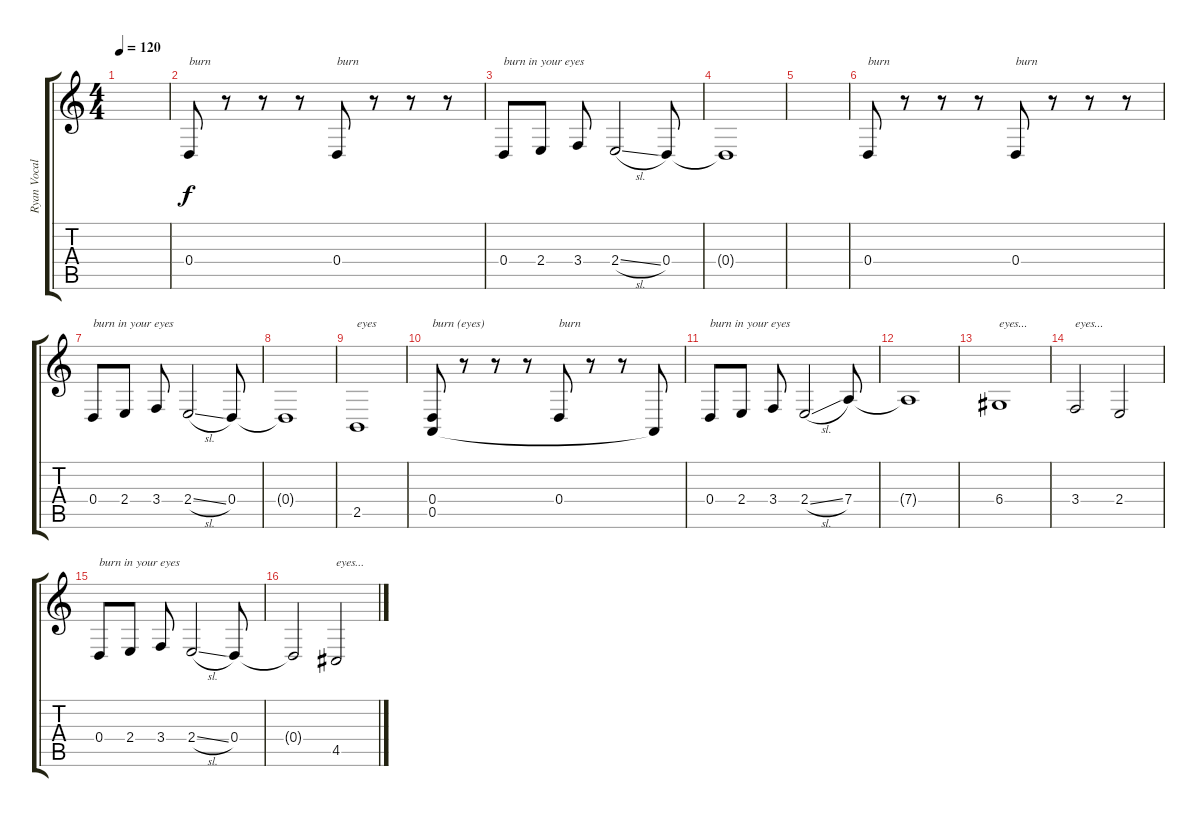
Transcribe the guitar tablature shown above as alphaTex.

\track ("Ryan Vocals" "Ryan Vocal") {instrument lead2sawtooth}
\staff {score tabs}
\tuning (E4 B3 G3 D3 A2 E2) {hide}
\ts (4 4)
\tempo 120
\clef g2
\ks c
|
0.4.8{txt "burn"} r.8 r.8 r.8 0.4.8{txt "burn"} r.8 r.8 r.8 |
0.4.8{txt "burn in your eyes"} 2.4.8 3.4.8 2.4{sl}.2 0.4.8 |
0.4{t}.1 |
|
0.4.8{txt "burn"} r.8 r.8 r.8 0.4.8{txt "burn"} r.8 r.8 r.8 |
0.4.8{txt "burn in your eyes"} 2.4.8 3.4.8 2.4{sl}.2 0.4.8 |
0.4{t}.1 |
2.5.1{txt "eyes"} |
(0.4 0.5).8{txt "burn (eyes)"} r.8 r.8 r.8 0.4.8{txt "burn"} r.8 r.8 0.5{t}.8 |
0.4.8{txt "burn in your eyes"} 2.4.8 3.4.8 2.4{sl}.2 7.4.8 |
7.4{t}.1 |
6.4.1{txt "eyes..."} |
3.4.2{txt "eyes..."} 2.4.2 |
0.4.8{txt "burn in your eyes"} 2.4.8 3.4.8 2.4{sl}.2 0.4.8 |
0.4{t}.2 4.5.2{txt "eyes..."}
